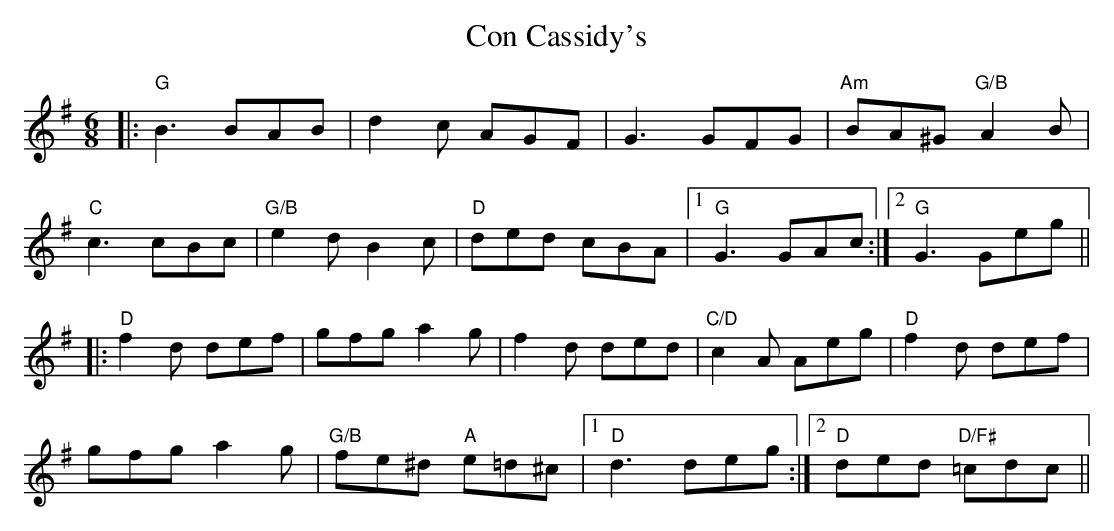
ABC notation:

X:1
T: Con Cassidy's
M: 6/8
L: 1/8
K: Gmaj
|:"G"B3 BAB|d2c AGF|G3 GFG|"Am"BA^G "G/B"A2B|
"C"c3 cBc|"G/B"e2dB2c|"D"ded cBA|1 "G"G3 GAc:|2 "G"G3 Geg||
|:"D"f2d def|gfga2g|f2d ded|"C/D"c2A Aeg|"D"f2d def|
gfg a2g|"G/B"fe^d "A"e=d^c|1 "D"d3 deg:|2 "D"ded "D/F#"=cdc||
